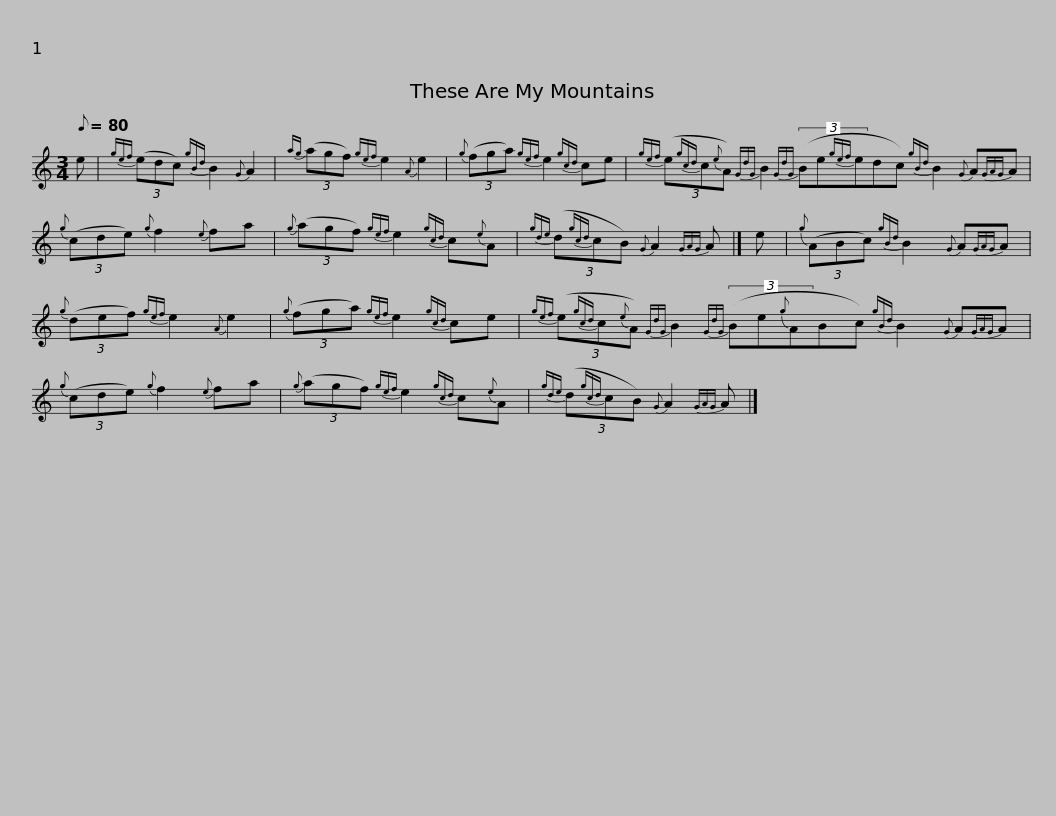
X:1
L:1/8
Q:1/8=80
M:3/4
I:linebreak $
K:C
V:1 treble
V:1
 e |{gef} (3(edc){gBd} B2{G} A2 |{ag} (3(agf){gef} e2{A} e2 |{g} (3(fga){gef} e2{gcd} ce |${gef} (3(e{gcd}c{e}A){GdG} B2{GdG} (3(Be{gef}edc){gBd} B2{G} A{GAG}A | %5
{g} (3(cde){g} f2{e} fa |${g} (3(agf){gef} e2{gcd} c{e}A |{gde} (3(d{gcd}cB){G} A2{GAG} A |] e |{g} (3(ABc){gBd} B2{G} A{GAG}A | %10
{g} (3(def){gef} e2{A} e2 |${g} (3(fga){gef} e2{gcd} ce |{gef} (3(e{gcd}c{e}A){GdG} B2{GdG} (3(Be{g}ABc){gBd} B2{G} A{GAG}A |${g} (3(cde){g} f2{e} fa |{g} (3(agf){gef} e2{gcd} c{e}A | %15
{gde} (3(d{gcd}cB){G} A2{GAG} A |] %16
